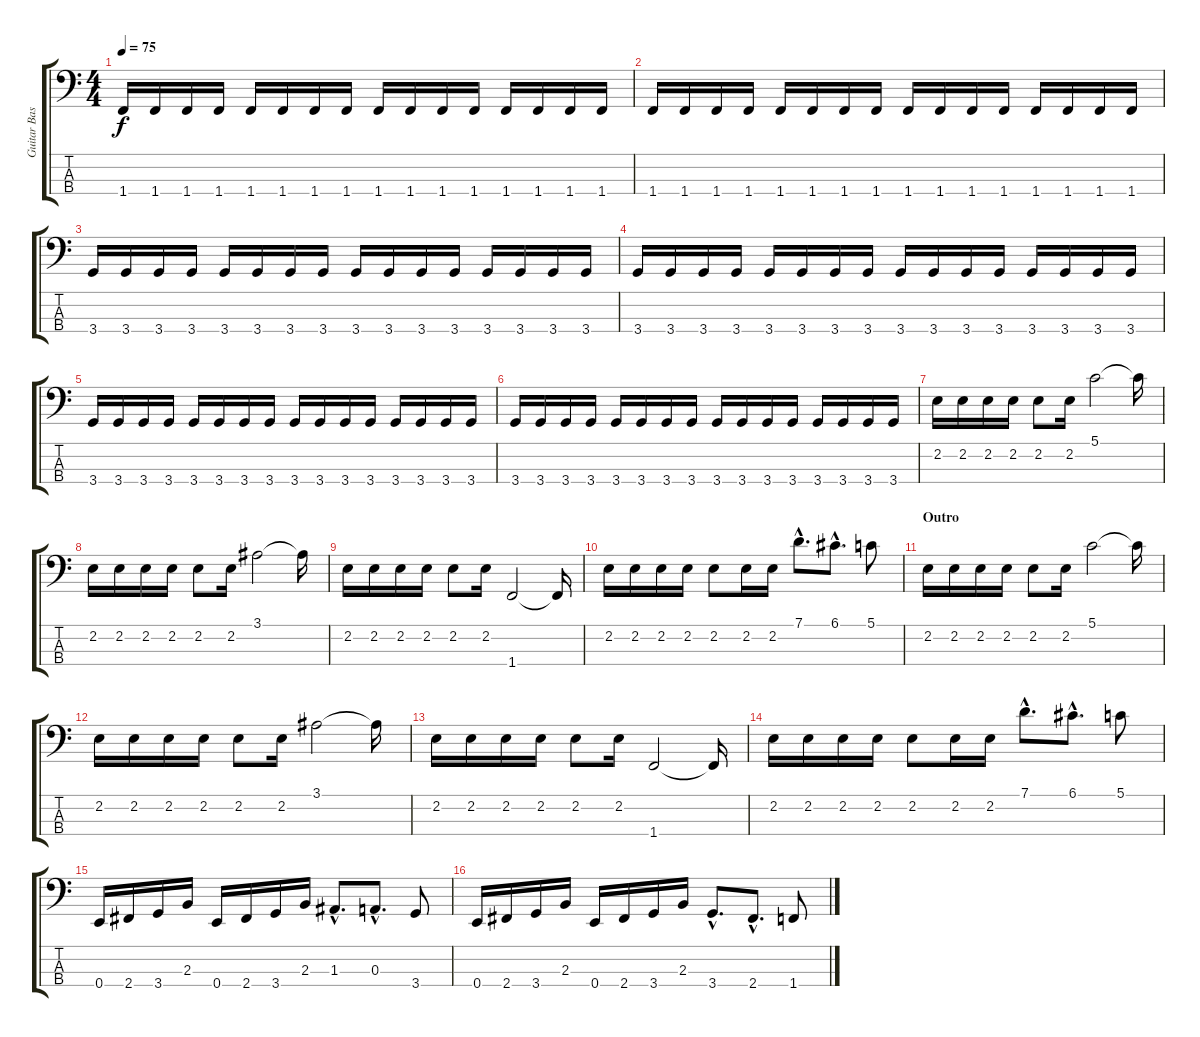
\track ("Guitar Bass" "Guitar Bas") {instrument electricbassfinger}
\staff {score tabs}
\tuning (G2 D2 A1 E1) {hide}
\ts (4 4)
\tempo 75
\clef f4
\ks c
1.4.16{dy f} 1.4.16 1.4.16 1.4.16 1.4.16 1.4.16 1.4.16 1.4.16 1.4.16 1.4.16 1.4.16 1.4.16 1.4.16 1.4.16 1.4.16 1.4.16 |
1.4.16 1.4.16 1.4.16 1.4.16 1.4.16 1.4.16 1.4.16 1.4.16 1.4.16 1.4.16 1.4.16 1.4.16 1.4.16 1.4.16 1.4.16 1.4.16 |
3.4.16 3.4.16 3.4.16 3.4.16 3.4.16 3.4.16 3.4.16 3.4.16 3.4.16 3.4.16 3.4.16 3.4.16 3.4.16 3.4.16 3.4.16 3.4.16 |
3.4.16 3.4.16 3.4.16 3.4.16 3.4.16 3.4.16 3.4.16 3.4.16 3.4.16 3.4.16 3.4.16 3.4.16 3.4.16 3.4.16 3.4.16 3.4.16 |
3.4.16 3.4.16 3.4.16 3.4.16 3.4.16 3.4.16 3.4.16 3.4.16 3.4.16 3.4.16 3.4.16 3.4.16 3.4.16 3.4.16 3.4.16 3.4.16 |
3.4.16 3.4.16 3.4.16 3.4.16 3.4.16 3.4.16 3.4.16 3.4.16 3.4.16 3.4.16 3.4.16 3.4.16 3.4.16 3.4.16 3.4.16 3.4.16 |
2.2.16{volume 15} 2.2.16 2.2.16 2.2.16 2.2.8 2.2.16 5.1.2 5.1{t}.16 |
2.2.16 2.2.16 2.2.16 2.2.16 2.2.8 2.2.16 3.1.2 3.1{t}.16 |
2.2.16 2.2.16 2.2.16 2.2.16 2.2.8 2.2.16 1.4.2 1.4{t}.16 |
2.2.16 2.2.16 2.2.16 2.2.16 2.2.8 2.2.16 2.2.16 7.1{hac}.8{d} 6.1{hac}.8{d} 5.1.8 |
\section ("" "Outro")
2.2.16 2.2.16 2.2.16 2.2.16 2.2.8 2.2.16 5.1.2 5.1{t}.16 |
2.2.16 2.2.16 2.2.16 2.2.16 2.2.8 2.2.16 3.1.2 3.1{t}.16 |
2.2.16 2.2.16 2.2.16 2.2.16 2.2.8 2.2.16 1.4.2 1.4{t}.16 |
2.2.16 2.2.16 2.2.16 2.2.16 2.2.8 2.2.16 2.2.16 7.1{hac}.8{d} 6.1{hac}.8{d} 5.1.8 |
0.4.16 2.4.16 3.4.16 2.3.16 0.4.16 2.4.16 3.4.16 2.3.16 1.3{hac}.8{d} 0.3{hac}.8{d} 3.4.8 |
0.4.16 2.4.16 3.4.16 2.3.16 0.4.16 2.4.16 3.4.16 2.3.16 3.4{hac}.8{d} 2.4{hac}.8{d} 1.4.8
